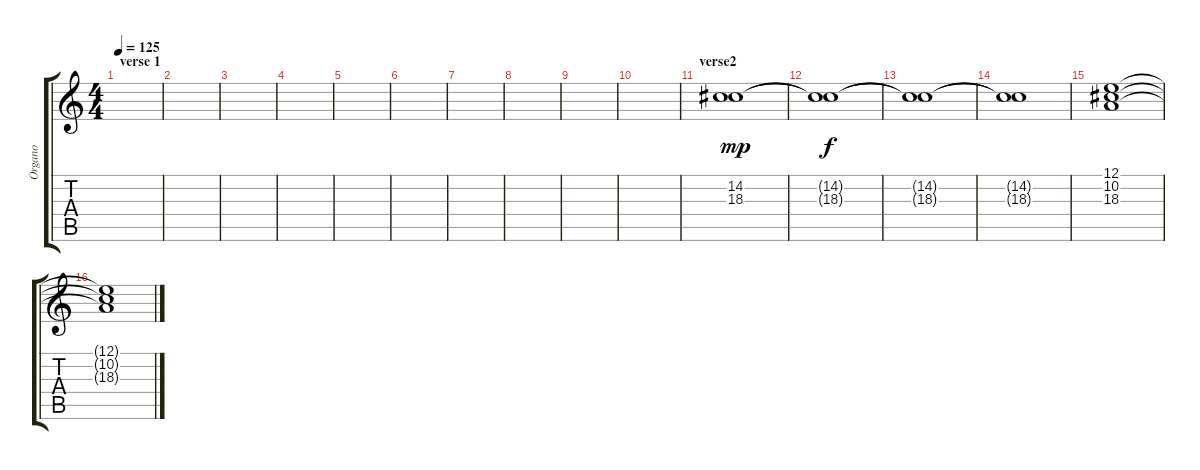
\track ("Organo" "Organo") {instrument drawbarorgan}
\staff {score tabs}
\tuning (E4 B3 G3 D3 A2 E2) {hide}
\ts (4 4)
\section ("" "verse 1")
\tempo 125
\clef g2
\ks c
|
|
|
|
|
|
|
|
|
|
\section ("" "verse2")
(14.2 18.3).1{dy mp} |
(14.2{t} 18.3{t}).1{dy f} |
(14.2{t} 18.3{t}).1 |
(14.2{t} 18.3{t}).1 |
(12.1 10.2 18.3).1 |
(12.1{t} 10.2{t} 18.3{t}).1
